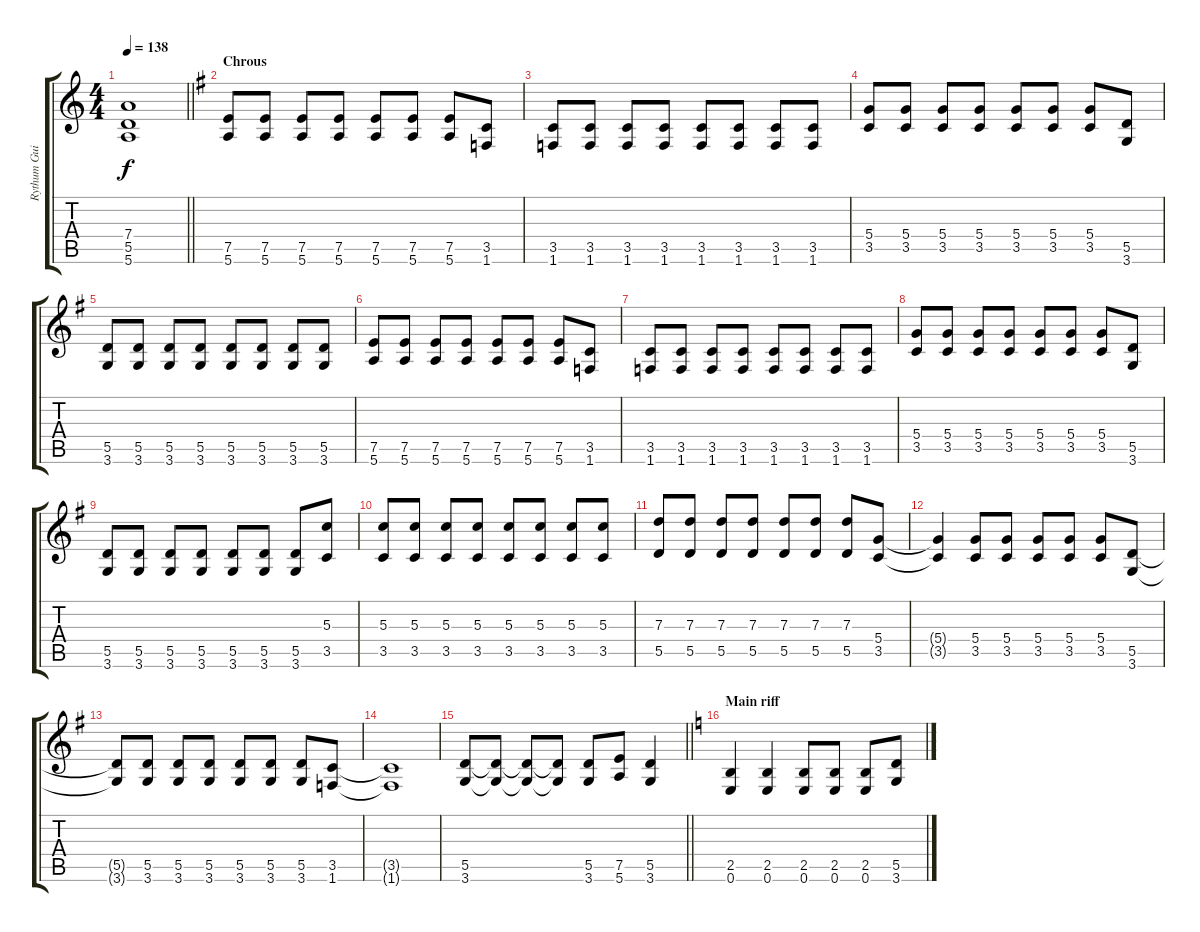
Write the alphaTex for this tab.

\track ("Rythum Guitar" "Rythum Gui") {instrument distortionguitar}
\staff {score tabs}
\tuning (E4 B3 G3 D3 A2 E2) {hide}
\ts (4 4)
\tempo 138
\clef g2
\barLineRight lightlight
\ks c
(7.4 5.5 5.6).1{dy f} |
\section ("" "Chrous")
\ks g
(7.5 5.6).8 (7.5 5.6).8 (7.5 5.6).8 (7.5 5.6).8 (7.5 5.6).8 (7.5 5.6).8 (7.5 5.6).8 (3.5 1.6).8 |
(3.5 1.6).8 (3.5 1.6).8 (3.5 1.6).8 (3.5 1.6).8 (3.5 1.6).8 (3.5 1.6).8 (3.5 1.6).8 (3.5 1.6).8 |
(5.4 3.5).8 (5.4 3.5).8 (5.4 3.5).8 (5.4 3.5).8 (5.4 3.5).8 (5.4 3.5).8 (5.4 3.5).8 (5.5 3.6).8 |
(5.5 3.6).8 (5.5 3.6).8 (5.5 3.6).8 (5.5 3.6).8 (5.5 3.6).8 (5.5 3.6).8 (5.5 3.6).8 (5.5 3.6).8 |
(7.5 5.6).8 (7.5 5.6).8 (7.5 5.6).8 (7.5 5.6).8 (7.5 5.6).8 (7.5 5.6).8 (7.5 5.6).8 (3.5 1.6).8 |
(3.5 1.6).8 (3.5 1.6).8 (3.5 1.6).8 (3.5 1.6).8 (3.5 1.6).8 (3.5 1.6).8 (3.5 1.6).8 (3.5 1.6).8 |
(5.4 3.5).8 (5.4 3.5).8 (5.4 3.5).8 (5.4 3.5).8 (5.4 3.5).8 (5.4 3.5).8 (5.4 3.5).8 (5.5 3.6).8 |
(5.5 3.6).8 (5.5 3.6).8 (5.5 3.6).8 (5.5 3.6).8 (5.5 3.6).8 (5.5 3.6).8 (5.5 3.6).8 (5.3 3.5).8 |
(5.3 3.5).8 (5.3 3.5).8 (5.3 3.5).8 (5.3 3.5).8 (5.3 3.5).8 (5.3 3.5).8 (5.3 3.5).8 (5.3 3.5).8 |
(7.3 5.5).8 (7.3 5.5).8 (7.3 5.5).8 (7.3 5.5).8 (7.3 5.5).8 (7.3 5.5).8 (7.3 5.5).8 (5.4 3.5).8 |
(5.4{t} 3.5{t}).4 (5.4 3.5).8 (5.4 3.5).8 (5.4 3.5).8 (5.4 3.5).8 (5.4 3.5).8 (5.5 3.6).8 |
(5.5{t} 3.6{t}).8 (5.5 3.6).8 (5.5 3.6).8 (5.5 3.6).8 (5.5 3.6).8 (5.5 3.6).8 (5.5 3.6).8 (3.5 1.6).8 |
(3.5{t} 1.6{t}).1 |
\barLineRight lightlight
(5.5 3.6).8 (5.5{t} 3.6{t}).8 (5.5{t} 3.6{t}).8 (5.5{t} 3.6{t}).8 (5.5 3.6).8 (7.5 5.6).8 (5.5 3.6).4 |
\section ("" "Main riff")
\ks c
(2.5 0.6).4 (2.5 0.6).4 (2.5 0.6).8 (2.5 0.6).8 (2.5 0.6).8 (5.5 3.6).8
